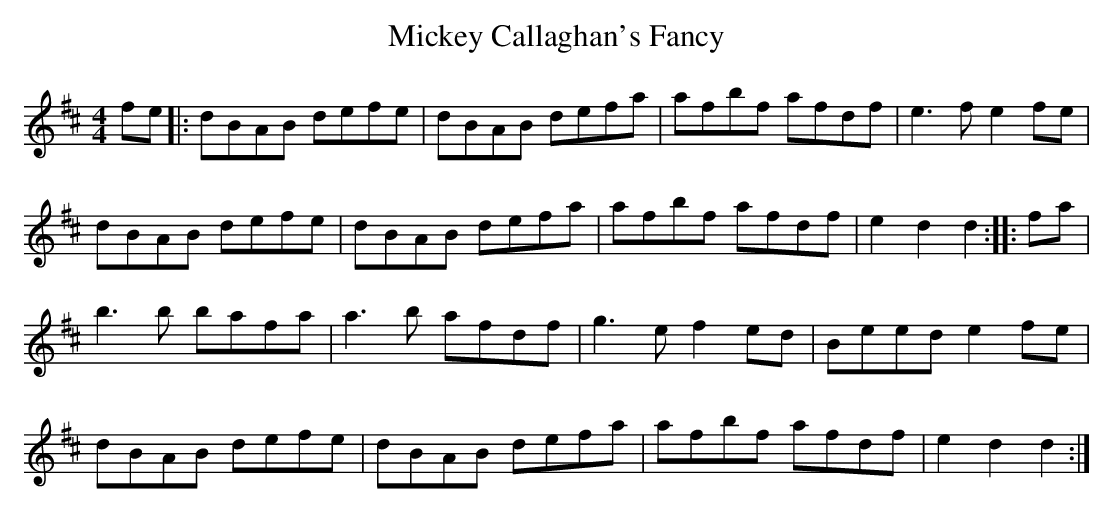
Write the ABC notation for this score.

X:1
T: Mickey Callaghan's Fancy
M: 4/4
L: 1/8
K: Dmaj
fe|:dBAB defe|dBAB defa|afbf afdf|e3f e2fe|
dBAB defe|dBAB defa|afbf afdf|e2d2 d2:|:fa|
b3b bafa|a3b afdf|g3e f2ed|Beed e2fe|
dBAB defe|dBAB defa|afbf afdf|e2d2 d2:|
